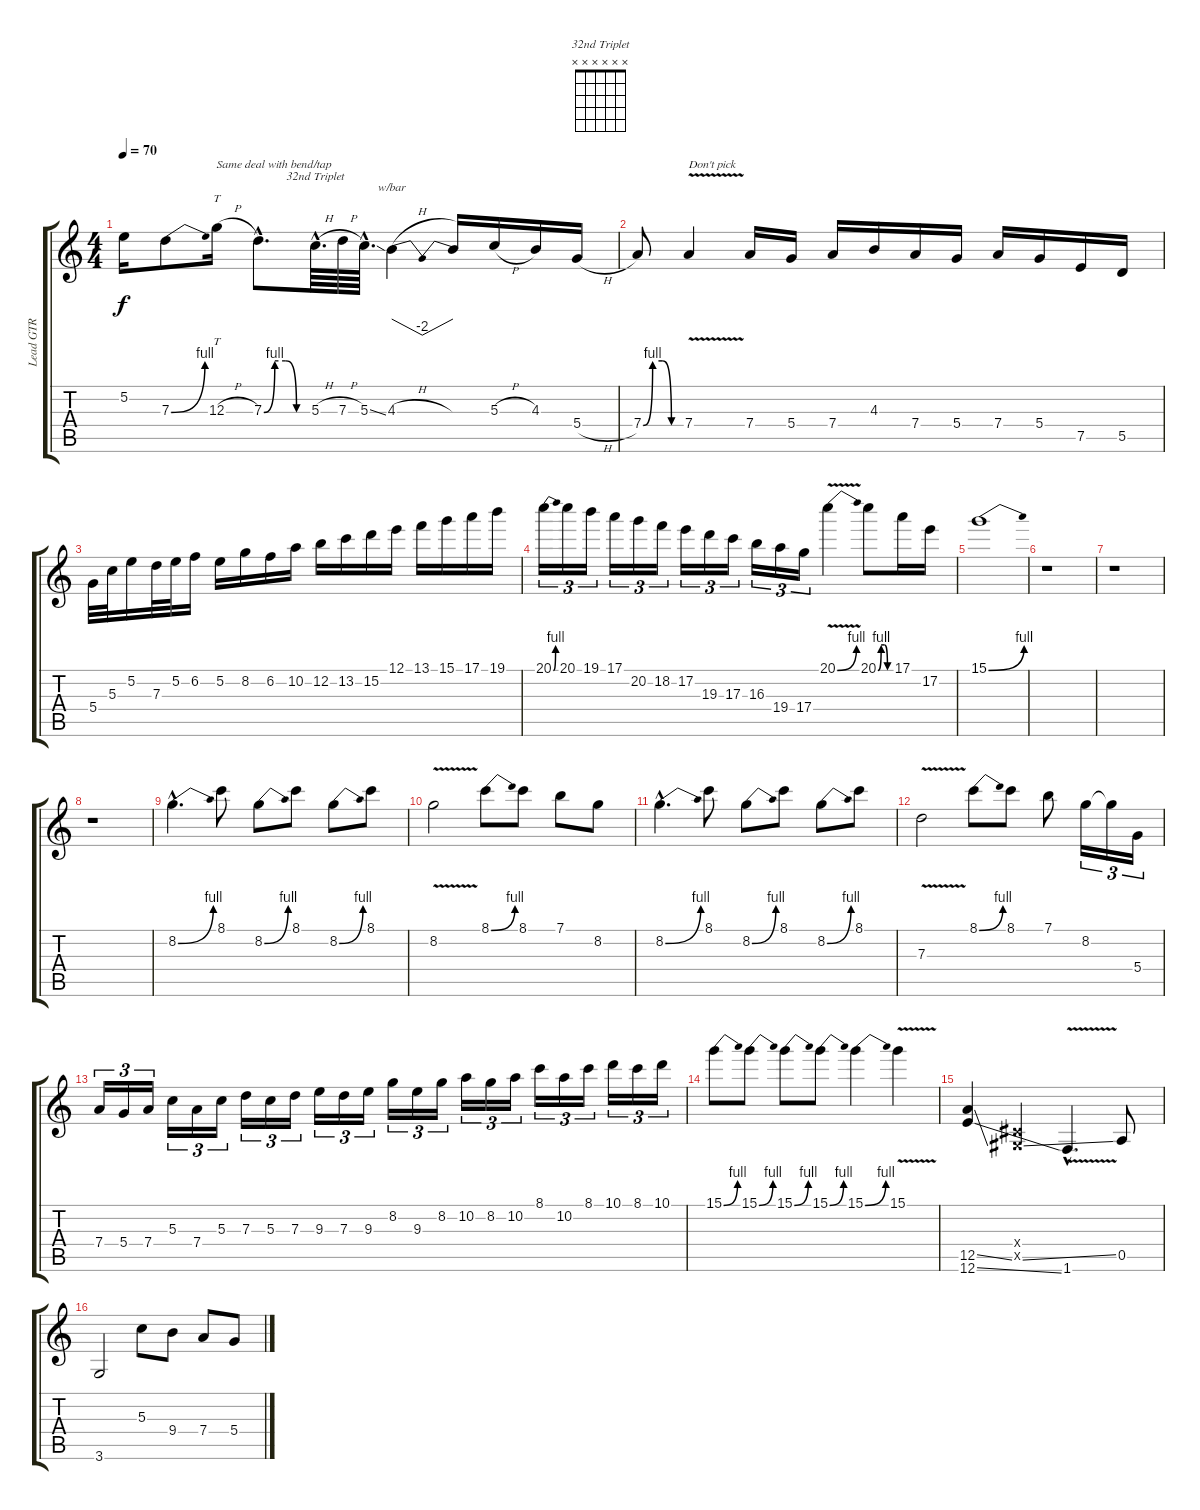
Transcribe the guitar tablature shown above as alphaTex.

\track ("Lead GTR" "Lead GTR") {instrument distortionguitar}
\staff {score tabs}
\tuning (E4 B3 G3 D3 A2 E2) {hide}
\chord ("32nd Triplet" x x x x x x)
\ts (4 4)
\tempo 70
\clef g2
\ks c
5.2.16{dy f} 7.3{be (bend 0 0 60 4)}.8 12.3{h}.16{tt txt "Same deal with bend/tap"} 7.3{be (custom 0 0 15 4 30 4 45 0 60 0) hac}.8{d} 5.3{h hac}.64{d ch "32nd Triplet"} 7.3{h}.64 5.3{ss hac}.64{d} 4.3{h}.4{tbe (dip default 0 0 30 -8 60 0)} 4.3{t}.16 5.3{h}.16 4.3.16 5.4{h}.16 |
7.4{be (custom 0 0 15 4 30 4 45 0 60 0)}.8 7.4{v}.4{txt "Don't pick"} 7.4.16 5.4.16 7.4.16 4.3.16 7.4.16 5.4.16 7.4.16 5.4.16 7.5.16 5.5.16 |
5.4.32 5.3.32 5.2.16 7.3.32 5.2.32 6.2.16 5.2.16 8.2.16 6.2.16 10.2.16 12.2.16 13.2.16 15.2.16 12.1.16 13.1.16 15.1.16 17.1.16 19.1.16 |
20.1{be (bend 0 0 60 4)}.16{tu (3 2)} 20.1.16{tu (3 2)} 19.1.16{tu (3 2)} 17.1.16{tu (3 2)} 20.2.16{tu (3 2)} 18.2.16{tu (3 2)} 17.2.16{tu (3 2)} 19.3.16{tu (3 2)} 17.3.16{tu (3 2)} 16.3.16{tu (3 2)} 19.4.16{tu (3 2)} 17.4.16{tu (3 2)} 20.1{be (bend 0 0 60 4) v}.4 20.1{be (custom 0 0 15 4 30 4 45 0 60 0)}.8 17.1.16 17.2.16 |
15.1{be (bend 0 0 60 4)}.1 |
r.1 |
r.1 |
r.1 |
8.2{be (bend 0 0 60 4) hac}.4{d} 8.1.8 8.2{be (bend 0 0 60 4)}.8 8.1.8 8.2{be (bend 0 0 60 4)}.8 8.1.8 |
8.2{v}.2 8.1{be (bend 0 0 60 4)}.8 8.1.8 7.1.8 8.2.8 |
8.2{be (bend 0 0 60 4) hac}.4{d} 8.1.8 8.2{be (bend 0 0 60 4)}.8 8.1.8 8.2{be (bend 0 0 60 4)}.8 8.1.8 |
7.3{v}.2 8.1{be (bend 0 0 60 4)}.8 8.1.8 7.1.8 8.2.16{tu (3 2)} 8.2{t}.16{tu (3 2)} 5.4.16{tu (3 2)} |
7.4.16{tu (3 2)} 5.4.16{tu (3 2)} 7.4.16{tu (3 2)} 5.3.16{tu (3 2)} 7.4.16{tu (3 2)} 5.3.16{tu (3 2)} 7.3.16{tu (3 2)} 5.3.16{tu (3 2)} 7.3.16{tu (3 2)} 9.3.16{tu (3 2)} 7.3.16{tu (3 2)} 9.3.16{tu (3 2)} 8.2.16{tu (3 2)} 9.3.16{tu (3 2)} 8.2.16{tu (3 2)} 10.2.16{tu (3 2)} 8.2.16{tu (3 2)} 10.2.16{tu (3 2)} 8.1.16{tu (3 2)} 10.2.16{tu (3 2)} 8.1.16{tu (3 2)} 10.1.16{tu (3 2)} 8.1.16{tu (3 2)} 10.1.16{tu (3 2)} |
15.1{be (bend 0 0 60 4)}.8 15.1{be (bend 0 0 60 4)}.8 15.1{be (bend 0 0 60 4)}.8 15.1{be (bend 0 0 60 4)}.8 15.1{be (bend 0 0 60 4)}.4 15.1{v}.4 |
(12.5{ss} 12.6{ss}).4 (-1.4{x} -1.5{ss x}).4 1.6{v hac}.4{d} 0.5.8 |
3.6.2 5.3.8 9.4.8 7.4.8 5.4.8
